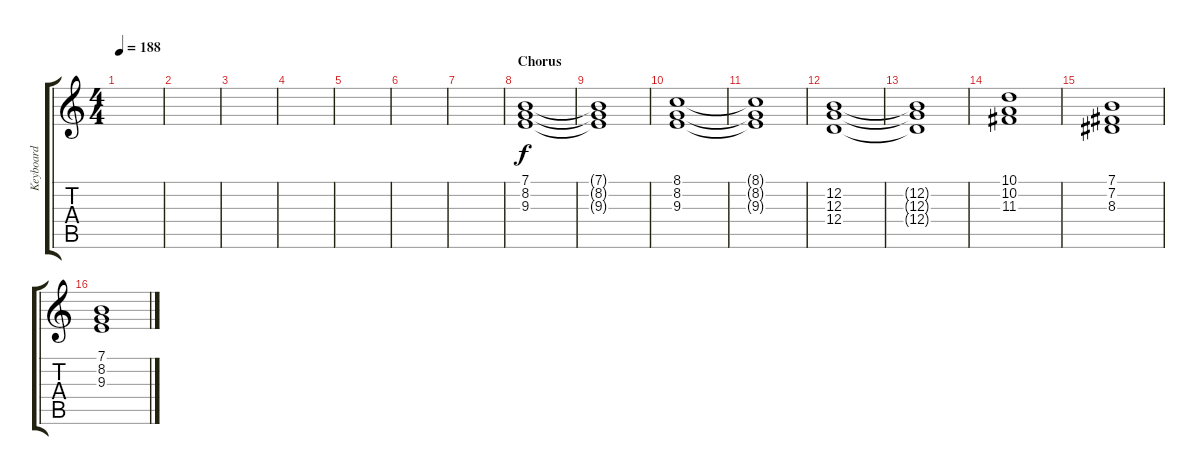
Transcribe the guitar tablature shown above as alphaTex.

\track ("Keyboard" "Keyboard") {instrument synthstrings1}
\staff {score tabs}
\tuning (E4 B3 G3 D3 A2 E2) {hide}
\ts (4 4)
\tempo 188
\clef g2
\ks c
|
|
|
|
|
|
|
\section ("" "Chorus")
(7.1 8.2 9.3).1 |
(7.1{t} 8.2{t} 9.3{t}).1 |
(8.1 8.2 9.3).1 |
(8.1{t} 8.2{t} 9.3{t}).1 |
(12.2 12.3 12.4).1 |
(12.2{t} 12.3{t} 12.4{t}).1 |
(10.1 10.2 11.3).1 |
(7.1 7.2 8.3).1 |
(7.1 8.2 9.3).1
